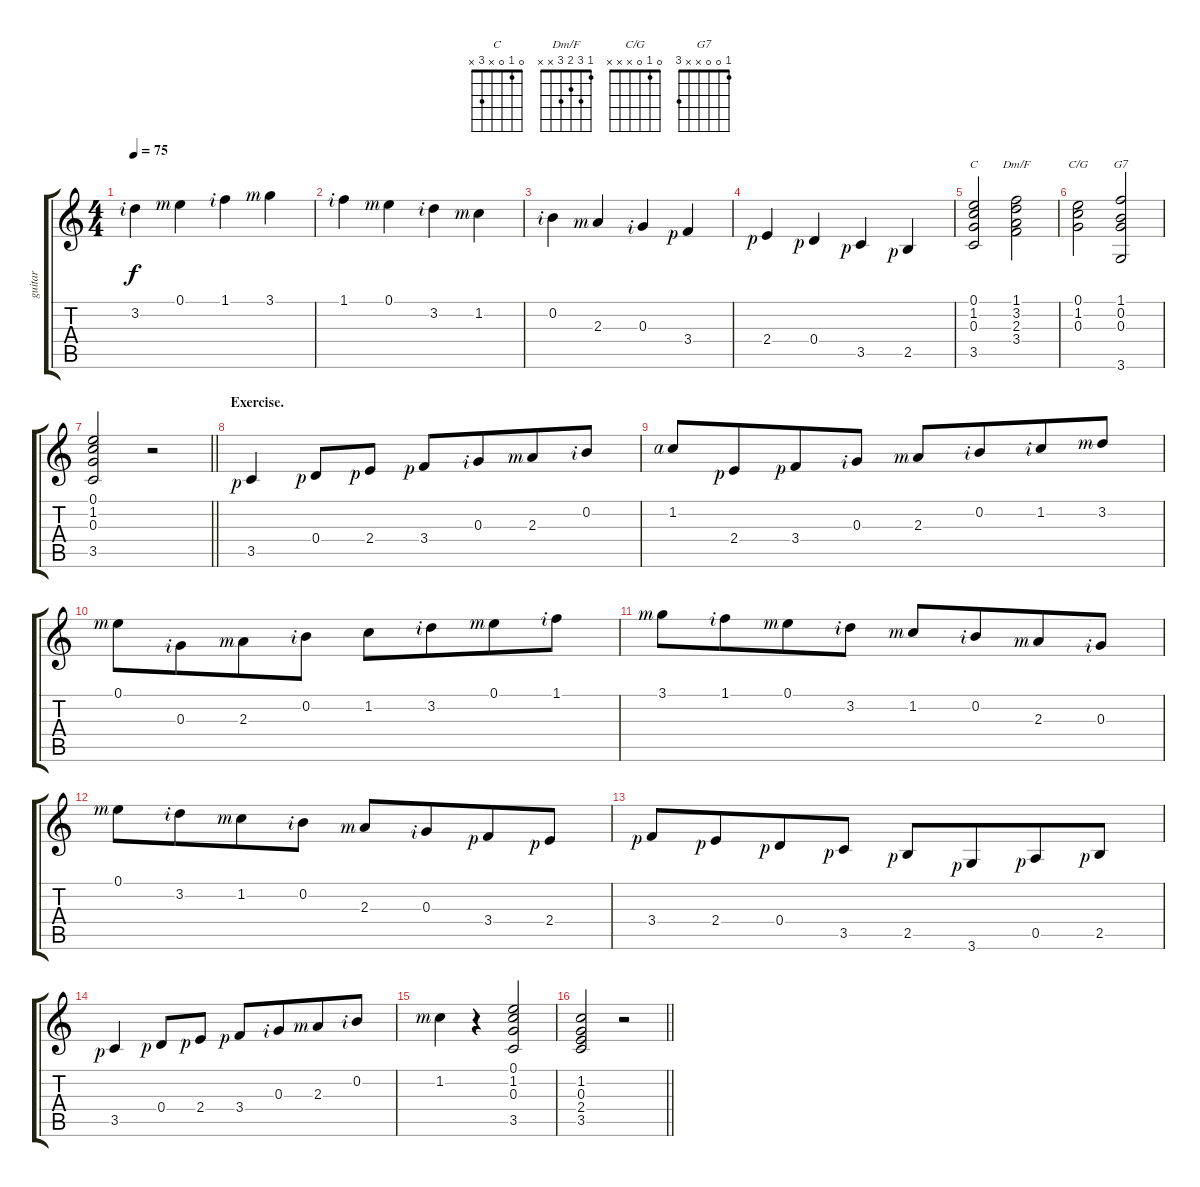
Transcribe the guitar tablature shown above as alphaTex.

\track ("guitar" "guitar") {instrument acousticguitarnylon}
\staff {score tabs}
\tuning (E4 B3 G3 D3 A2 E2) {hide}
\chord ("C" 0 1 0 x 3 x)
\chord ("Dm/F" 1 3 2 3 x x)
\chord ("C/G" 0 1 0 x x x)
\chord ("G7" 1 0 0 x x 3)
\ts (4 4)
\tempo 75
\clef g2
\ks c
3.2{rf 2}.4{dy f} 0.1{rf 3}.4 1.1{rf 2}.4 3.1{rf 3}.4 |
1.1{rf 2}.4 0.1{rf 3}.4 3.2{rf 2}.4 1.2{rf 3}.4 |
0.2{rf 2}.4 2.3{rf 3}.4 0.3{rf 2}.4 3.4{rf 1}.4 |
2.4{rf 1}.4 0.4{rf 1}.4 3.5{rf 1}.4 2.5{rf 1}.4 |
(0.1 1.2 0.3 3.5).2{ch "C"} (1.1 3.2 2.3 3.4).2{ch "Dm/F"} |
(0.1 1.2 0.3).2{ch "C/G"} (1.1 0.2 0.3 3.6).2{ch "G7"} |
\barLineRight lightlight
(0.1 1.2 0.3 3.5).2 r.2 |
\section ("" "Exercise.")
3.5{rf 1}.4 0.4{rf 1}.8 2.4{rf 1}.8 3.4{rf 1}.8 0.3{rf 2}.8{beam merge} 2.3{rf 3}.8 0.2{rf 2}.8 |
1.2{rf 4}.8{beam Up} 2.4{rf 1}.8{beam Up beam merge} 3.4{rf 1}.8{beam Up} 0.3{rf 2}.8{beam Up} 2.3{rf 3}.8{beam Up} 0.2{rf 2}.8{beam Up beam merge} 1.2{rf 2}.8{beam Up} 3.2{rf 3}.8{beam Up} |
0.1{rf 3}.8 0.3{rf 2}.8{beam merge} 2.3{rf 3}.8 0.2{rf 2}.8 1.2.8 3.2{rf 2}.8{beam merge} 0.1{rf 3}.8 1.1{rf 2}.8 |
3.1{rf 3}.8 1.1{rf 2}.8{beam merge} 0.1{rf 3}.8 3.2{rf 2}.8 1.2{rf 3}.8 0.2{rf 2}.8{beam merge} 2.3{rf 3}.8 0.3{rf 2}.8 |
0.1{rf 3}.8 3.2{rf 2}.8{beam merge} 1.2{rf 3}.8 0.2{rf 2}.8 2.3{rf 3}.8 0.3{rf 2}.8{beam merge} 3.4{rf 1}.8 2.4{rf 1}.8 |
3.4{rf 1}.8 2.4{rf 1}.8{beam merge} 0.4{rf 1}.8 3.5{rf 1}.8 2.5{rf 1}.8 3.6{rf 1}.8{beam merge} 0.5{rf 1}.8 2.5{rf 1}.8 |
3.5{rf 1}.4 0.4{rf 1}.8 2.4{rf 1}.8 3.4{rf 1}.8 0.3{rf 2}.8{beam merge} 2.3{rf 3}.8 0.2{rf 2}.8 |
1.2{rf 3}.4 r.4 (0.1 1.2 0.3 3.5).2 |
\barLineRight lightlight
(1.2 0.3 2.4 3.5).2 r.2
